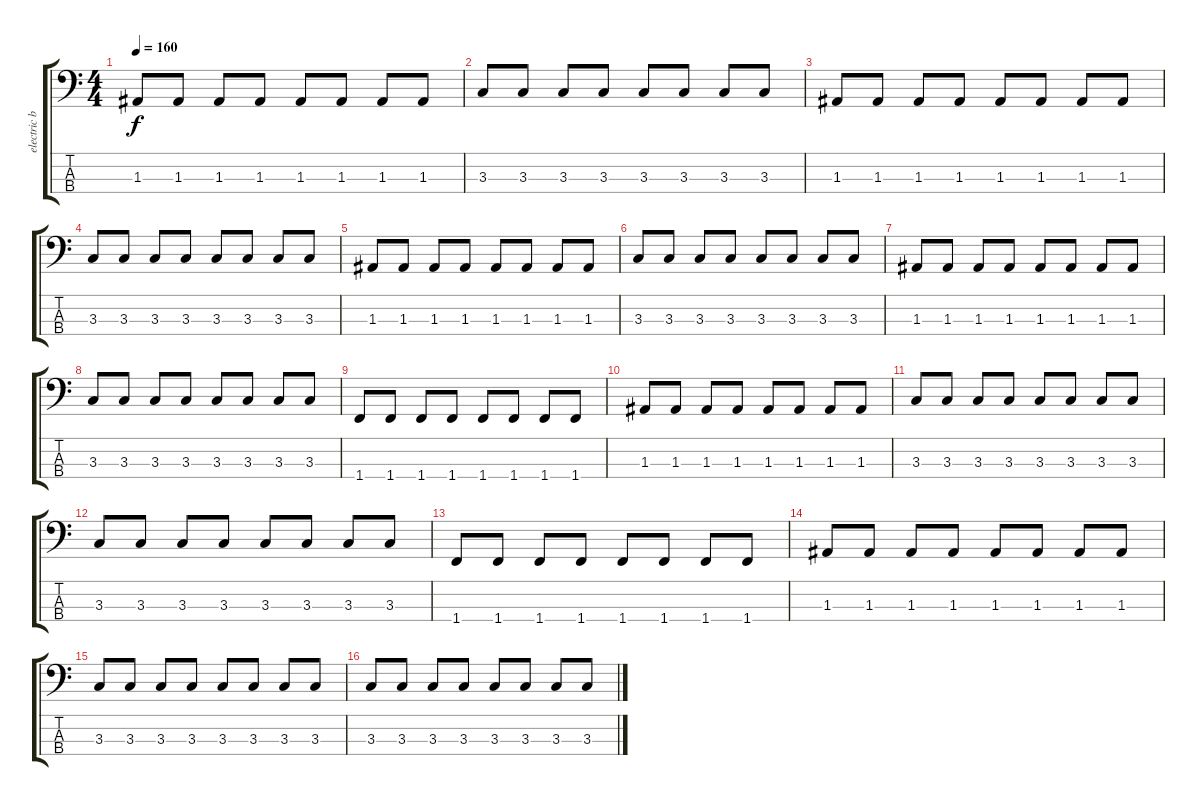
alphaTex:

\track ("electric bass" "electric b") {instrument electricbasspick}
\staff {score tabs}
\tuning (G2 D2 A1 E1) {hide}
\ts (4 4)
\tempo 160
\clef f4
\ks c
1.3.8{dy f} 1.3.8 1.3.8 1.3.8 1.3.8 1.3.8 1.3.8 1.3.8 |
3.3.8 3.3.8 3.3.8 3.3.8 3.3.8 3.3.8 3.3.8 3.3.8 |
1.3.8 1.3.8 1.3.8 1.3.8 1.3.8 1.3.8 1.3.8 1.3.8 |
3.3.8 3.3.8 3.3.8 3.3.8 3.3.8 3.3.8 3.3.8 3.3.8 |
1.3.8 1.3.8 1.3.8 1.3.8 1.3.8 1.3.8 1.3.8 1.3.8 |
3.3.8 3.3.8 3.3.8 3.3.8 3.3.8 3.3.8 3.3.8 3.3.8 |
1.3.8 1.3.8 1.3.8 1.3.8 1.3.8 1.3.8 1.3.8 1.3.8 |
3.3.8 3.3.8 3.3.8 3.3.8 3.3.8 3.3.8 3.3.8 3.3.8 |
1.4.8 1.4.8 1.4.8 1.4.8 1.4.8 1.4.8 1.4.8 1.4.8 |
1.3.8 1.3.8 1.3.8 1.3.8 1.3.8 1.3.8 1.3.8 1.3.8 |
3.3.8 3.3.8 3.3.8 3.3.8 3.3.8 3.3.8 3.3.8 3.3.8 |
3.3.8 3.3.8 3.3.8 3.3.8 3.3.8 3.3.8 3.3.8 3.3.8 |
1.4.8 1.4.8 1.4.8 1.4.8 1.4.8 1.4.8 1.4.8 1.4.8 |
1.3.8 1.3.8 1.3.8 1.3.8 1.3.8 1.3.8 1.3.8 1.3.8 |
3.3.8 3.3.8 3.3.8 3.3.8 3.3.8 3.3.8 3.3.8 3.3.8 |
3.3.8 3.3.8 3.3.8 3.3.8 3.3.8 3.3.8 3.3.8 3.3.8
